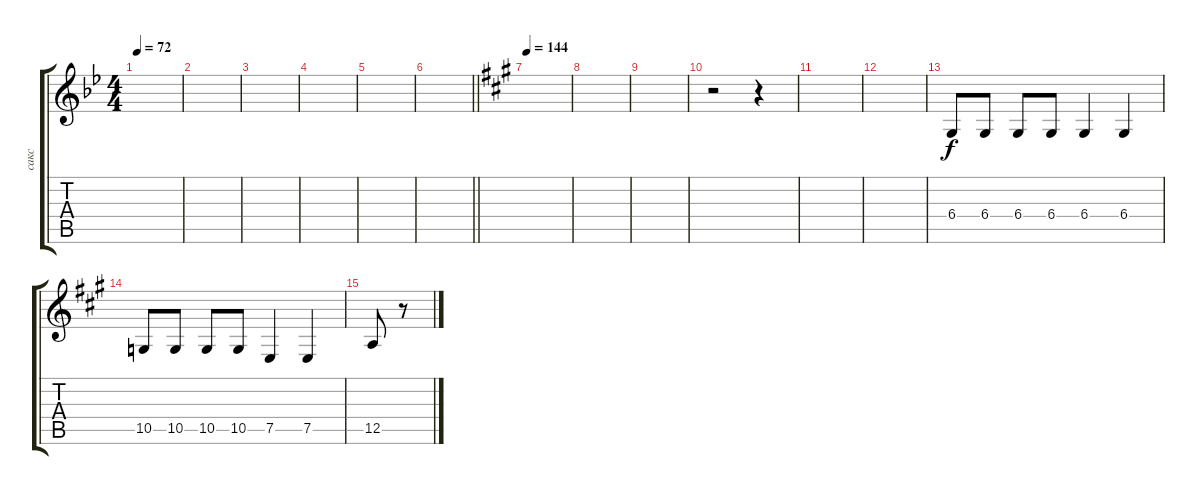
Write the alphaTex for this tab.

\track ("сакс" "сакс") {instrument altosax}
\staff {score tabs}
\tuning (E4 B3 G3 D3 A2 E2) {hide}
\ts (4 4)
\tempo 72
\clef g2
\ks bb
|
|
|
|
|
\barLineRight lightlight
|
\tempo 144
\ks a
|
|
|
r.2 r.4 |
|
|
6.4.8{dy f} 6.4.8 6.4.8 6.4.8 6.4.4 6.4.4 |
10.5.8 10.5.8 10.5.8 10.5.8 7.5.4 7.5.4 |
12.5.8 r.8
